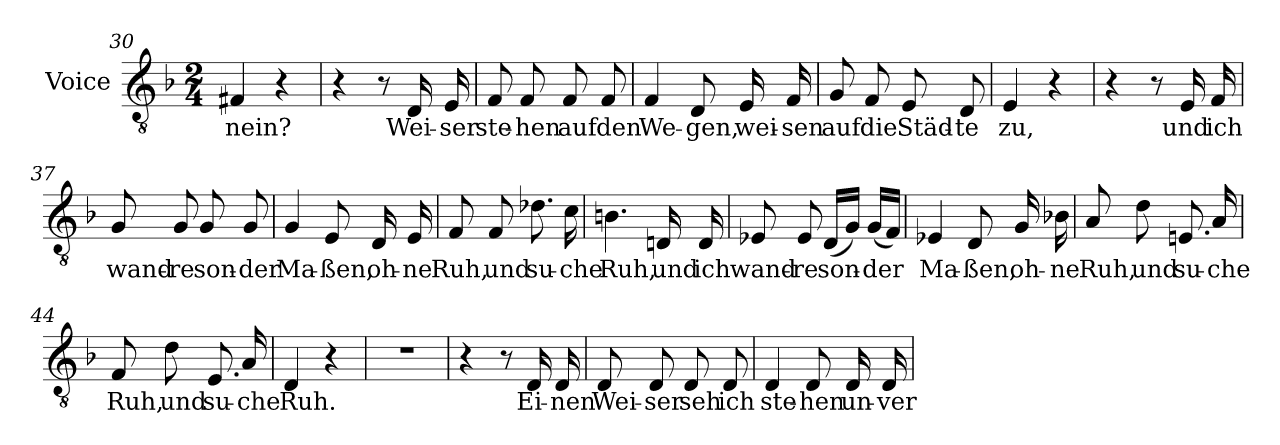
**kern	**text
*part1	*part1
*staff1	*staff1
*I"Voice	*
*clefGv2	*
*ITrd7c12	*
*k[b-]	*
*F:	*
*M2/4	*
=30	=30
!	!LO:LY:b:color=#000000
4FF#Xi/	-nein?
4r	.
!!LO:LB:g=z
=31	=31
4r	.
8r	.
!	!LO:LY:b:color=#000000
16DDi/	Wei-
!	!LO:LY:b:color=#000000
16EEi/	-ser
=32	=32
!	!LO:LY:b:color=#000000
8FFi/	ste-
!	!LO:LY:b:color=#000000
8FFi/	-hen
!	!LO:LY:b:color=#000000
8FFi/	auf
!	!LO:LY:b:color=#000000
8FFi/	den
=33	=33
!	!LO:LY:b:color=#000000
4FFi/	We-
!	!LO:LY:b:color=#000000
8DDi/	-gen,
!	!LO:LY:b:color=#000000
16EEi/	wei-
!	!LO:LY:b:color=#000000
16FFi/	-sen
=34	=34
!	!LO:LY:b:color=#000000
8GGi/	auf
!	!LO:LY:b:color=#000000
8FFi/	die
!	!LO:LY:b:color=#000000
8EEi/	Städ-
!	!LO:LY:b:color=#000000
8DDi/	-te
=35	=35
!	!LO:LY:b:color=#000000
4EEi/	zu,
4r	.
=36	=36
4r	.
8r	.
!	!LO:LY:b:color=#000000
16EEi/	und
!	!LO:LY:b:color=#000000
16FFi/	ich
=37	=37
!	!LO:LY:b:color=#000000
8GGi/	wand-
!	!LO:LY:b:color=#000000
8GGi/	-re
!	!LO:LY:b:color=#000000
8GGi/	son-
!	!LO:LY:b:color=#000000
8GGi/	-der
!!LO:LB:g=z
=38	=38
!	!LO:LY:b:color=#000000
4GGi/	Ma-
!	!LO:LY:b:color=#000000
8EEi/	-ßen,
!	!LO:LY:b:color=#000000
16DDi/	oh-
!	!LO:LY:b:color=#000000
16EEi/	-ne
=39	=39
!	!LO:LY:b:color=#000000
8FFi/	Ruh,
!	!LO:LY:b:color=#000000
8FFi/	und
!	!LO:LY:b:color=#000000
8.D-Xi\	su-
!	!LO:LY:b:color=#000000
16Ci\	-che
=40	=40
!	!LO:LY:b:color=#000000
4.BBni\	Ruh,
!	!LO:LY:b:color=#000000
16DDni/	und
!	!LO:LY:b:color=#000000
16DDi/	ich
=41	=41
!	!LO:LY:b:color=#000000
8EE-Xi/	wand-
!	!LO:LY:b:color=#000000
8EE-i/	-re
!	!LO:LY:b:color=#000000
(16DDi/LL	son-
16GGi/JJ)	.
!	!LO:LY:b:color=#000000
(16GGi/LL	-der
16FFi/JJ)	.
=42	=42
!	!LO:LY:b:color=#000000
4EE-Xi/	Ma-
!	!LO:LY:b:color=#000000
8DDi/	-ßen,
!	!LO:LY:b:color=#000000
16GGi/	oh-
!	!LO:LY:b:color=#000000
16BB-Xi\	-ne
=43	=43
!	!LO:LY:b:color=#000000
8AAi/	Ruh,
!	!LO:LY:b:color=#000000
8Di\	und
!	!LO:LY:b:color=#000000
8.EEni/	su-
!	!LO:LY:b:color=#000000
16AAi/	-che
=44	=44
!	!LO:LY:b:color=#000000
8FFi/	Ruh,
!	!LO:LY:b:color=#000000
8Di\	und
!	!LO:LY:b:color=#000000
8.EEi/	su-
!	!LO:LY:b:color=#000000
16AAi/	-che
!!LO:PB:g=z
=45	=45
!	!LO:LY:b:color=#000000
4DDi/	Ruh.
4r	.
=46	=46
!LO:N:vis=1	!
2r	.
=47	=47
4r	.
8r	.
!	!LO:LY:b:color=#000000
16DDi/	Ei-
!	!LO:LY:b:color=#000000
16DDi/	-nen
=48	=48
!	!LO:LY:b:color=#000000
8DDi/	Wei-
!	!LO:LY:b:color=#000000
8DDi/	-ser
!	!LO:LY:b:color=#000000
8DDi/	seh
!	!LO:LY:b:color=#000000
8DDi/	ich
=49	=49
!	!LO:LY:b:color=#000000
4DDi/	ste-
!	!LO:LY:b:color=#000000
8DDi/	-hen
!	!LO:LY:b:color=#000000
16DDi/	un-
!	!LO:LY:b:color=#000000
16DDi/	-ver-
=	=
*-	*-
